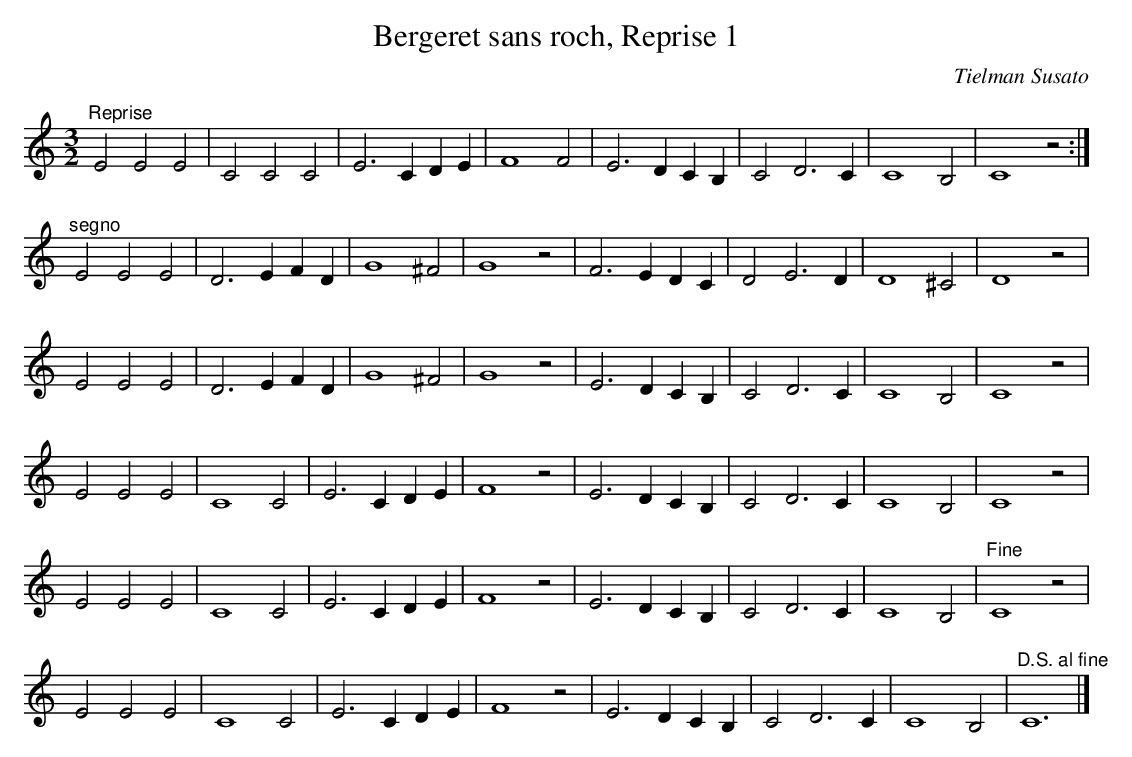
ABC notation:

X:1
T:Bergeret sans roch, Reprise 1
C:Tielman Susato
M:3/2
L:1/2
K:C
"^Reprise"EEE|CCC|E>C D/E/|F2F|E>D C/B,/|CD>C|C2B,|C2z:|
"^segno"EEE|D>E F/D/|G2^F|G2z|F>E D/C/|DE>D|D2^C|D2z|
EEE|D>E F/D/|G2^F|G2z|E>D C/B,/|CD>C|C2B,|C2z|
EEE|C2C|E>C D/E/|F2z|E>D C/B,/|CD>C|C2B,|C2z|
EEE|C2C|E>C D/E/|F2z|E>D C/B,/|CD>C|C2B,|"^Fine"C2z|
EEE|C2C|E>C D/E/|F2z|E>D C/B,/|CD>C|C2B,|"^D.S. al fine"C3|]
